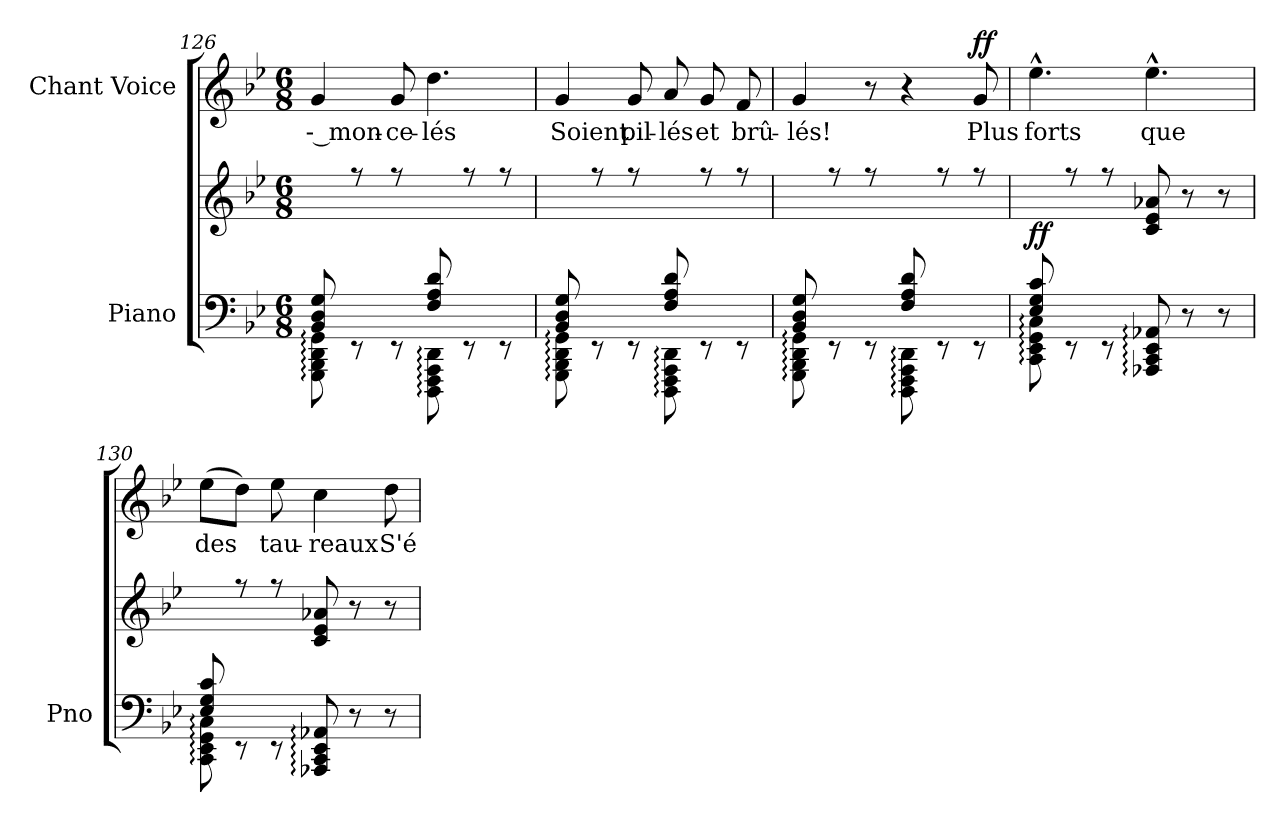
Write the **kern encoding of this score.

**kern	**kern	**dynam	**kern	**text	**dynam
*part2	*part2	*part2	*part1	*part1	*part1
*staff3	*staff2	*staff2/3	*staff1	*staff1	*staff1
*I"Piano	*	*	*I"Chant Voice	*	*
*I'Pno	*	*	*	*	*
!!LO:LB:g=z
*clefF4	*clefG2	*	*clefG2	*	*
*k[b-e-]	*k[b-e-]	*	*k[b-e-]	*	*
*M6/8	*M6/8	*	*M6/8	*	*
=126	=126	=126	=126	=126	=126
*^	*	*	*	*	*
!	!	!	!	!	!LO:LY:b	!
8BB-/ 8D/ 8G/	8GGG\: 8BBB-\: 8DD\: 8GG\:	8ryy	.	4g/	-- mon-	.
4ryy	8rEE	8rff	.	.	.	.
!	!	!	!	!	!LO:LY:b	!
.	8rEE	8rff	.	8g/	-ce-	.
!	!	!	!	!	!LO:LY:b	!
8F/ 8A/ 8d/	8DDD\: 8FFF\: 8AAA\: 8DD\:	8ryy	.	4.dd\	-lés	.
4ryy	8rEE	8rff	.	.	.	.
.	8rEE	8rff	.	.	.	.
=127	=127	=127	=127	=127	=127	=127
!	!	!	!	!	!LO:LY:b	!
8BB-/ 8D/ 8G/	8GGG\: 8BBB-\: 8DD\: 8GG\:	8ryy	.	4g/	Soient	.
4ryy	8rEE	8rff	.	.	.	.
!	!	!	!	!	!LO:LY:b	!
.	8rEE	8rff	.	8g/	pil-	.
!	!	!	!	!	!LO:LY:b	!
8F/ 8A/ 8d/	8DDD\: 8FFF\: 8AAA\: 8DD\:	8ryy	.	8a/	-lés	.
!	!	!	!	!	!LO:LY:b	!
4ryy	8rEE	8rff	.	8g/	et	.
!	!	!	!	!	!LO:LY:b	!
.	8rEE	8rff	.	8f/	brû-	.
=128	=128	=128	=128	=128	=128	=128
!	!	!	!	!	!LO:LY:b	!
8BB-/ 8D/ 8G/	8GGG\: 8BBB-\: 8DD\: 8GG\:	8ryy	.	4g/	-lés!	.
4ryy	8rEE	8rff	.	.	.	.
.	8rEE	8rff	.	8r	.	.
8F/ 8A/ 8d/	8DDD\: 8FFF\: 8AAA\: 8DD\:	8ryy	.	4r	.	.
4ryy	8rEE	8rff	.	.	.	.
!	!	!	!	!	!LO:LY:b	!LO:DY:a
.	8rEE	8rff	.	8g/	Plus	ff
=129	=129	=129	=129	=129	=129	=129
!	!	!	!LO:DY:b	!	!LO:LY:b	!
8E-/ 8G/ 8c/	8CC\: 8EE-\: 8GG\: 8C\:	8ryy	ff	4.ee-^^\	forts	.
2ryy	8rEE	8rff	.	.	.	.
.	8rEE	8rff	.	.	.	.
!	!	!	!	!	!LO:LY:b	!
.	8AAA-X/: 8CC/: 8EE-/: 8AA-X/:	8c/ 8e-/ 8a-X/	.	4.ee-^^\	que	.
.	8r	8r	.	.	.	.
8ryy	8r	8r	.	.	.	.
=130	=130	=130	=130	=130	=130	=130
!	!	!	!	!	!LO:LY:b	!
8E-/ 8G/ 8c/	8CC\: 8EE-\: 8GG\: 8C\:	8ryy	.	(>8ee-\L	des	.
2ryy	8rEE	8rff	.	8dd\J)	.	.
!	!	!	!	!	!LO:LY:b	!
.	8rEE	8rff	.	8ee-\	tau-	.
!	!	!	!	!	!LO:LY:b	!
.	8AAA-X/: 8CC/: 8EE-/: 8AA-X/:	8c/ 8e-/ 8a-X/	.	4cc\	-reaux	.
.	8r	8r	.	.	.	.
!	!	!	!	!	!LO:LY:b	!
8ryy	8r	8r	.	8dd\	S'é-	.
*v	*v	*	*	*	*	*
=	=	=	=	=	=
*-	*-	*-	*-	*-	*-
